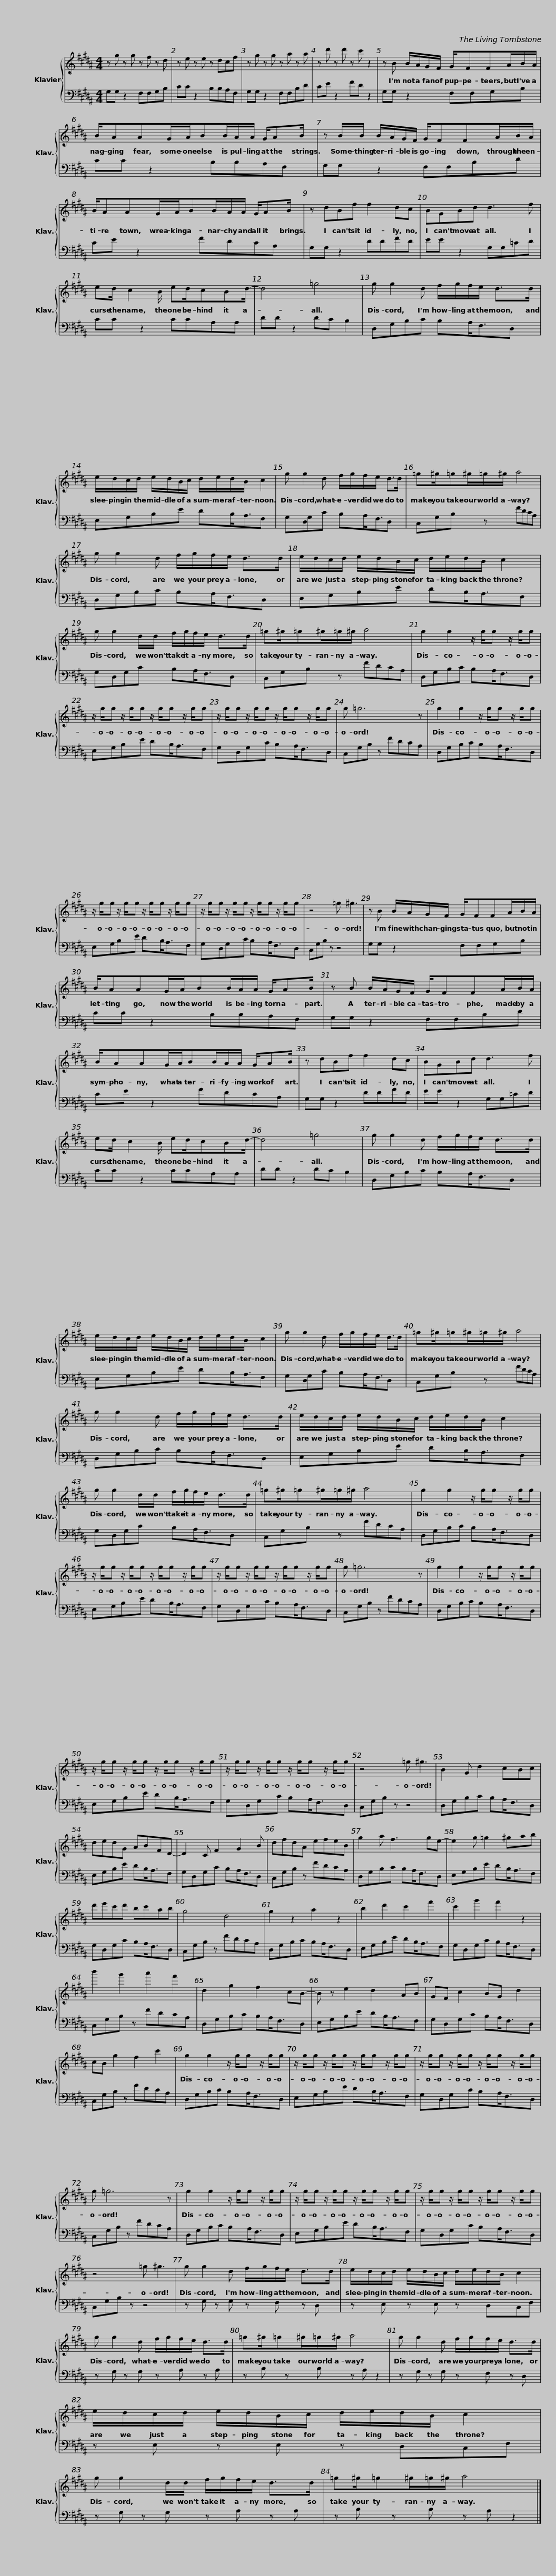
X:1
%%score { 1 | 2 }
L:1/8
M:4/4
I:linebreak $
K:B
V:1 treble
V:2 bass
V:1
 z g z g z f z d | z e z e z dcf | z g z g z a z a | z d' z d' z c' z2 |$ z B B/A/G/F/ G/FFA/B/A/ |$ %5
 B/AAG/A/BB/A/A/ G/AB/ |$ z B/B/ B/A/G/F/ G/FFA/B/A/ |$ B/AAG/A/BB/A/A/ G/AB/ | z dBf f2 dc |$ BGBd d3 f | %10
 ed/ c2 B/ ed/cBd/- | d4 =g4 |$ g g2 d f/g/f/e/ d>d | e/d/c/d/ e/d/B/c/ d/e/d/B/ c2 |$ g g2 d f/g/f/e/ d>d | %15
 =g^g/=g^g/=g/^g/ a4 |$ g g2 d f/g/f/e/ d>d | e/d/c/d/ e/d/B/c/ d/e/d/B/ c2 |$ g g2 d/d/ f/g/f/e/ d>d | =g^g/=g^g/=g/^g/ a4 |$ %20
 g2 g2 z/ g/g z/ g/g | z/ g/g z/ g/g z/ g/g z/ g/g | z/ g/g z/ g/g z/ g/g z/ g/g |$ g =g6 z | g2 g2 z/ g/g z/ g/g | %25
 z/ g/g z/ g/g z/ g/g z/ g/g |$ z/ g/g z/ g/g z/ g/g z/ g/g | z4 =g ^g3 | z B B/A/G/F/ G/FFA/B/A/ |$ B/AAG/A/BB/A/A/ G/AB/ | %30
 z B B/A/G/F/ G/FFA/B/A/ |$ B/AAG/A/BB/A/A/ G/AB/ | z dBf f2 dc |$ BGBd d3 f | ed/ c2 B/ ed/cBd/- | %35
 d4 =g4 |$ g g2 d f/g/f/e/ d>d | e/d/c/d/ e/d/B/c/ d/e/d/B/ c2 |$ g g2 d f/g/f/e/ d>d | =g^g/=g^g/=g/^g/ a4 |$ %40
 g g2 d f/g/f/e/ d>d | e/d/c/d/ e/d/B/c/ d/e/d/B/ c2 |$ g g2 d/d/ f/g/f/e/ d>d | =g^g/=g^g/=g/^g/ a4 |$ g2 g2 z/ g/g z/ g/g | %45
 z/ g/g z/ g/g z/ g/g z/ g/g | z/ g/g z/ g/g z/ g/g z/ g/g |$ g =g6 z | g2 g2 z/ g/g z/ g/g | z/ g/g z/ g/g z/ g/g z/ g/g |$ %50
 z/ g/g z/ g/g z/ g/g z/ g/g | z4 =g ^g3 | B2 G d2 cBc | dedG ABFD- |$ D2 C F2 G2 B | %55
 dfdA efeB | g2 a f3 ge- | e2 g =g2 ^gab |$ d'e'c'd' bc'ab | g4 d4 | %60
 g2 z2 a2 z2 | b2 d'2 c'2 f'2 |$ c'2 g'2 f'2 z2 | b'2 g'2 a'2 f'2 | d2 g2 f2 cB- | %65
 B z e2 d2 AB |$ GF c2 BG d2 | cB g2 f2 c'2 | g2 g2 z/ g/g z/ g/g | z/ g/g z/ g/g z/ g/g z/ g/g |$ %70
 z/ g/g z/ g/g z/ g/g z/ g/g | g =g6 z | g2 g2 z/ g/g z/ g/g |$ z/ g/g z/ g/g z/ g/g z/ g/g | z/ g/g z/ g/g z/ g/g z/ g/g | %75
 z4 =g ^g3 |$ g g2 d f/g/f/e/ d>d | e/d/c/d/ e/d/B/c/ d/e/d/B/ c2 |$ g g2 d f/g/f/e/ d>d | =g^g/=g^g/=g/^g/ a4 |$ %80
 g g2 d f/g/f/e/ d>d | e/d/c/d/ e/d/B/c/ d/e/d/B/ c2 |$ g g2 d/d/ f/g/f/e/ d>d | =g^g/=g^g/=g/^g/ a4 |] %84
V:2
 G,G, z2 F,F,G,B, | CC z2 B,B,A,F, | G,G, z2 F,F,B,D | CE z2 FD z2 |$ G,G, z2 F,F,G,B, |$ %5
 CC z2 B,B,A,F, |$ G,G, z2 F,F,B,D |$ CE z2 FDCA, | G,G, z2 DDFD |$ EE z2 G,G,=CD | %10
 CC z2 CCA,A, | DD z2 DC B,2 |$ D,G,B,C B,A,<F,D, | E,G,B,E DB,<A,F, |$ G,D,G,C B,A,<F,D, | %15
 C,G,B, z FDCA, |$ D,G,B,C B,A,<F,D, | E,G,B,E DB,<A,F, |$ G,D,G,C B,A,<F,D, | C,G,B, z FDCA, |$ %20
 D,G,B,C B,A,<F,D, | E,G,B,E DB,<A,F, | G,D,G,C B,A,<F,D, |$ C,G,B, z FDCA, | D,G,B,C B,A,<F,D, | %25
 E,G,B,E DB,<A,F, |$ G,D,G,C B,A,<F,D, | C,G,B, z z4 | G,G, z2 F,F,G,B, |$ CC z2 B,B,A,F, | %30
 G,G, z2 F,F,B,D |$ CE z2 FDCA, | G,G, z2 DDFD |$ EE z2 G,G,=CD | CC z2 CCA,A, | %35
 DD z2 DC B,2 |$ D,G,B,C B,A,<F,D, | E,G,B,E DB,<A,F, |$ G,D,G,C B,A,<F,D, | C,G,B, z FDCA, |$ %40
 D,G,B,C B,A,<F,D, | E,G,B,E DB,<A,F, |$ G,D,G,C B,A,<F,D, | C,G,B, z FDCA, |$ D,G,B,C B,A,<F,D, | %45
 E,G,B,E DB,<A,F, | G,D,G,C B,A,<F,D, |$ C,G,B, z FDCA, | D,G,B,C B,A,<F,D, | E,G,B,E DB,<A,F, |$ %50
 G,D,G,C B,A,<F,D, | C,G,B, z z4 | D,G,B,C B,A,<F,D, | E,G,B,E DB,<A,F, |$ G,D,G,C B,A,<F,D, | %55
 C,G,B, z FDCA, | D,G,B,C B,A,<F,D, | E,G,B,E DB,<A,F, |$ G,D,G,C B,A,<F,D, | C,G,B, z FDCA, | %60
 D,G,B,C B,A,<F,D, | E,G,B,E DB,<A,F, |$ G,D,G,C B,A,<F,D, | C,G,B, z FDCA, | D,G,B,C B,A,<F,D, | %65
 E,G,B,E DB,<A,F, |$ G,D,G,C B,A,<F,D, | C,G,B, z FDCA, | D,G,B,C B,A,<F,D, | E,G,B,E DB,<A,F, |$ %70
 G,D,G,C B,A,<F,D, | C,G,B, z FDCA, | D,G,B,C B,A,<F,D, |$ E,G,B,E DB,<A,F, | G,D,G,C B,A,<F,D, | %75
 C,G,B, z z4 |$ z G, z G, z F, z D, | z E, z E, z D,C,F, |$ z G, z G, z A, z A, | z B, z B, z A, z2 |$ %80
 z G, z G, z F, z D, | z E, z E, z D,C,F, |$ z G, z G, z A, z A, | z B, z B, z A, z2 |] %84
